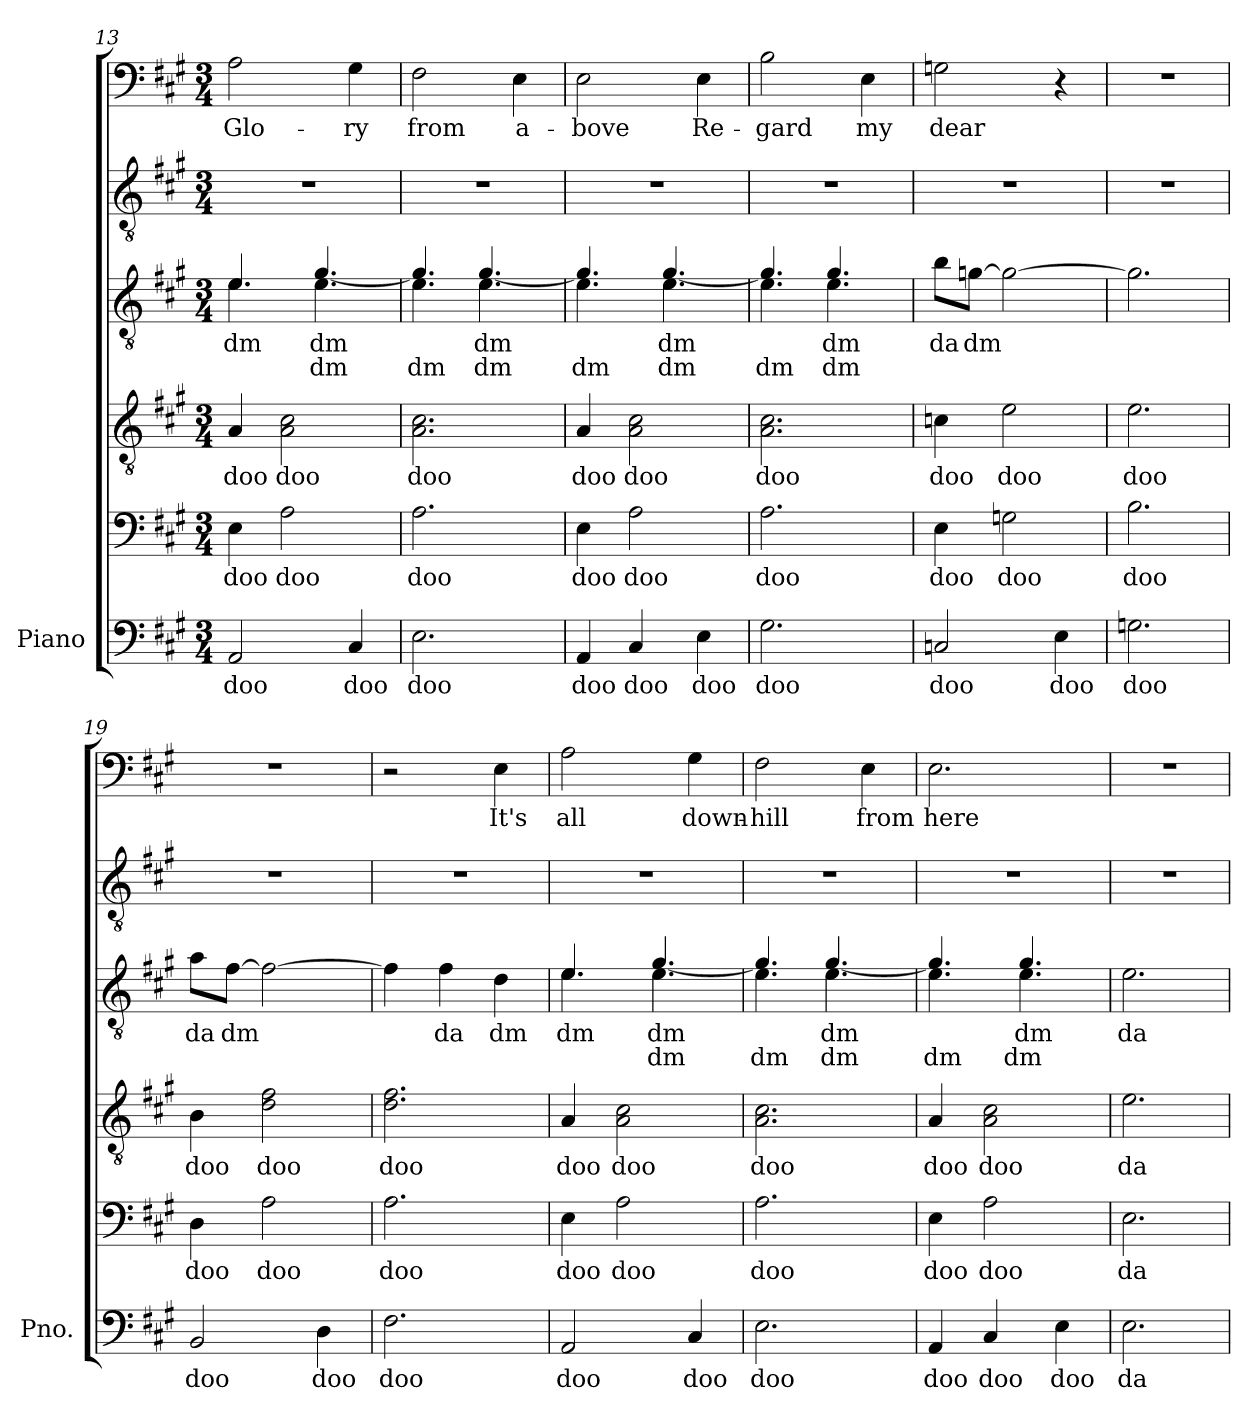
**kern	**text	**kern	**text	**kern	**text	**kern	**text	**text	**kern	**kern	**text
*part1	*part1	*part1	*part1	*part1	*part1	*part1	*part1	*part1	*part1	*part1	*part1
*staff6	*staff6	*staff5	*staff5	*staff4	*staff4	*staff3	*staff3	*staff3	*staff2	*staff1	*staff1
*I"Piano	*	*	*	*	*	*	*	*	*	*	*
*I'Pno.	*	*	*	*	*	*	*	*	*	*	*
*clefF4	*	*clefF4	*	*clefGv2	*	*clefGv2	*	*	*clefGv2	*clefF4	*
*k[f#c#g#]	*	*k[f#c#g#]	*	*k[f#c#g#]	*	*k[f#c#g#]	*	*	*k[f#c#g#]	*k[f#c#g#]	*
*M3/4	*	*M3/4	*	*M3/4	*	*M3/4	*	*	*M3/4	*M3/4	*
=13	=13	=13	=13	=13	=13	=13	=13	=13	=13	=13	=13
!	!LO:LY:b	!	!LO:LY:b	!	!LO:LY:b	!	!LO:LY:b	!	!	!	!LO:LY:b
*	*	*	*	*	*	*^	*	*	*	*	*
2AA/	doo	4E\	doo	4A/	doo	4.e\	4.e/	dm	.	2.r	2A\	Glo-
!	!	!	!LO:LY:b	!	!LO:LY:b	!	!	!	!	!	!	!
.	.	2A\	doo	2A\ 2c#\	doo	.	.	.	.	.	.	.
!	!	!	!	!	!	!	!	!LO:LY:b	!LO:LY:b	!	!	!
.	.	.	.	.	.	4.e\	[4.g#/	dm	dm	.	.	.
!	!LO:LY:b	!	!	!	!	!	!	!	!	!	!	!LO:LY:b
4C#/	doo	.	.	.	.	.	.	.	.	.	4G#\	-ry
=14	=14	=14	=14	=14	=14	=14	=14	=14	=14	=14	=14	=14
!	!LO:LY:b	!	!LO:LY:b	!	!LO:LY:b	!	!	!	!LO:LY:b	!	!	!LO:LY:b
2.E\	doo	2.A\	doo	2.A\ 2.c#\	doo	4.e\	4.g#/]	.	dm	2.r	2F#\	from
!	!	!	!	!	!	!	!	!LO:LY:b	!LO:LY:b	!	!	!
.	.	.	.	.	.	4.e\	[4.g#/	dm	dm	.	.	.
!	!	!	!	!	!	!	!	!	!	!	!	!LO:LY:b
.	.	.	.	.	.	.	.	.	.	.	4E\	a-
=15	=15	=15	=15	=15	=15	=15	=15	=15	=15	=15	=15	=15
!	!LO:LY:b	!	!LO:LY:b	!	!LO:LY:b	!	!	!	!LO:LY:b	!	!	!LO:LY:b
4AA/	doo	4E\	doo	4A/	doo	4.e\	4.g#/]	.	dm	2.r	2E\	-bove
!	!LO:LY:b	!	!LO:LY:b	!	!LO:LY:b	!	!	!	!	!	!	!
4C#/	doo	2A\	doo	2A\ 2c#\	doo	.	.	.	.	.	.	.
!	!	!	!	!	!	!	!	!LO:LY:b	!LO:LY:b	!	!	!
.	.	.	.	.	.	4.e\	[4.g#/	dm	dm	.	.	.
!	!LO:LY:b	!	!	!	!	!	!	!	!	!	!	!LO:LY:b
4E\	doo	.	.	.	.	.	.	.	.	.	4E\	Re-
=16	=16	=16	=16	=16	=16	=16	=16	=16	=16	=16	=16	=16
!	!LO:LY:b	!	!LO:LY:b	!	!LO:LY:b	!	!	!	!LO:LY:b	!	!	!LO:LY:b
2.G#\	doo	2.A\	doo	2.A\ 2.c#\	doo	4.e\	4.g#/]	.	dm	2.r	2B\	-gard
!	!	!	!	!	!	!	!	!LO:LY:b	!LO:LY:b	!	!	!
.	.	.	.	.	.	4.e\	4.g#/	dm	dm	.	.	.
!	!	!	!	!	!	!	!	!	!	!	!	!LO:LY:b
.	.	.	.	.	.	.	.	.	.	.	4E\	my
*	*	*	*	*	*	*v	*v	*	*	*	*	*
!!LO:PB:g=z
=17	=17	=17	=17	=17	=17	=17	=17	=17	=17	=17	=17
!	!LO:LY:b	!	!LO:LY:b	!	!LO:LY:b	!	!LO:LY:b	!	!	!	!LO:LY:b
2Cn/	doo	4E\	doo	4cn\	doo	8b\L	da	.	2.r	2Gn\	dear
!	!	!	!	!	!	!	!LO:LY:b	!	!	!	!
.	.	.	.	.	.	[8gn\J	dm	.	.	.	.
!	!	!	!LO:LY:b	!	!LO:LY:b	!	!	!	!	!	!
.	.	2Gn\	doo	2e\	doo	2g\_	.	.	.	.	.
!	!LO:LY:b	!	!	!	!	!	!	!	!	!	!
4E\	doo	.	.	.	.	.	.	.	.	4r	.
=18	=18	=18	=18	=18	=18	=18	=18	=18	=18	=18	=18
!	!LO:LY:b	!	!LO:LY:b	!	!LO:LY:b	!	!	!	!	!	!
2.Gn\	doo	2.B\	doo	2.e\	doo	2.g\]	.	.	2.r	2.r	.
=19	=19	=19	=19	=19	=19	=19	=19	=19	=19	=19	=19
!	!LO:LY:b	!	!LO:LY:b	!	!LO:LY:b	!	!LO:LY:b	!	!	!	!
2BB/	doo	4D\	doo	4B\	doo	8a\L	da	.	2.r	2.r	.
!	!	!	!	!	!	!	!LO:LY:b	!	!	!	!
.	.	.	.	.	.	[8f#\J	dm	.	.	.	.
!	!	!	!LO:LY:b	!	!LO:LY:b	!	!	!	!	!	!
.	.	2A\	doo	2d\ 2f#\	doo	2f#\_	.	.	.	.	.
!	!LO:LY:b	!	!	!	!	!	!	!	!	!	!
4D\	doo	.	.	.	.	.	.	.	.	.	.
=20	=20	=20	=20	=20	=20	=20	=20	=20	=20	=20	=20
!	!LO:LY:b	!	!LO:LY:b	!	!LO:LY:b	!	!	!	!	!	!
2.F#\	doo	2.A\	doo	2.d\ 2.f#\	doo	4f#\]	.	.	2.r	2r	.
!	!	!	!	!	!	!	!LO:LY:b	!	!	!	!
.	.	.	.	.	.	4f#\	da	.	.	.	.
!	!	!	!	!	!	!	!LO:LY:b	!	!	!	!LO:LY:b
.	.	.	.	.	.	4d\	dm	.	.	4E\	It's
=21	=21	=21	=21	=21	=21	=21	=21	=21	=21	=21	=21
!	!LO:LY:b	!	!LO:LY:b	!	!LO:LY:b	!	!LO:LY:b	!	!	!	!LO:LY:b
*	*	*	*	*	*	*^	*	*	*	*	*
2AA/	doo	4E\	doo	4A/	doo	4.e\	4.e/	dm	.	2.r	2A\	all
!	!	!	!LO:LY:b	!	!LO:LY:b	!	!	!	!	!	!	!
.	.	2A\	doo	2A\ 2c#\	doo	.	.	.	.	.	.	.
!	!	!	!	!	!	!	!	!LO:LY:b	!LO:LY:b	!	!	!
.	.	.	.	.	.	4.e\	[4.g#/	dm	dm	.	.	.
!	!LO:LY:b	!	!	!	!	!	!	!	!	!	!	!LO:LY:b
4C#/	doo	.	.	.	.	.	.	.	.	.	4G#\	down-
=22	=22	=22	=22	=22	=22	=22	=22	=22	=22	=22	=22	=22
!	!LO:LY:b	!	!LO:LY:b	!	!LO:LY:b	!	!	!	!LO:LY:b	!	!	!LO:LY:b
2.E\	doo	2.A\	doo	2.A\ 2.c#\	doo	4.e\	4.g#/]	.	dm	2.r	2F#\	-hill
!	!	!	!	!	!	!	!	!LO:LY:b	!LO:LY:b	!	!	!
.	.	.	.	.	.	4.e\	[4.g#/	dm	dm	.	.	.
!	!	!	!	!	!	!	!	!	!	!	!	!LO:LY:b
.	.	.	.	.	.	.	.	.	.	.	4E\	from
=23	=23	=23	=23	=23	=23	=23	=23	=23	=23	=23	=23	=23
!	!LO:LY:b	!	!LO:LY:b	!	!LO:LY:b	!	!	!	!LO:LY:b	!	!	!LO:LY:b
4AA/	doo	4E\	doo	4A/	doo	4.e\	4.g#/]	.	dm	2.r	2.E\	here
!	!LO:LY:b	!	!LO:LY:b	!	!LO:LY:b	!	!	!	!	!	!	!
4C#/	doo	2A\	doo	2A\ 2c#\	doo	.	.	.	.	.	.	.
!	!	!	!	!	!	!	!	!LO:LY:b	!LO:LY:b	!	!	!
.	.	.	.	.	.	4.e\	4.g#/	dm	dm	.	.	.
!	!LO:LY:b	!	!	!	!	!	!	!	!	!	!	!
4E\	doo	.	.	.	.	.	.	.	.	.	.	.
*	*	*	*	*	*	*v	*v	*	*	*	*	*
=24	=24	=24	=24	=24	=24	=24	=24	=24	=24	=24	=24
!	!LO:LY:b	!	!LO:LY:b	!	!LO:LY:b	!	!LO:LY:b	!	!	!	!
2.E\	da	2.E\	da	2.e\	da	2.e\	da	.	2.r	2.r	.
=	=	=	=	=	=	=	=	=	=	=	=
*-	*-	*-	*-	*-	*-	*-	*-	*-	*-	*-	*-
